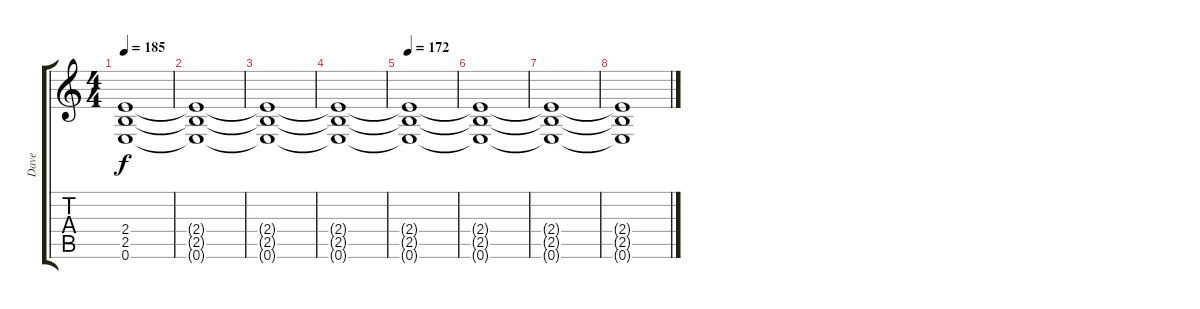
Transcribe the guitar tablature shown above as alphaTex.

\track ("Dave" "Dave") {instrument distortionguitar}
\staff {score tabs}
\tuning (E4 B3 G3 D3 A2 E2) {hide}
\ts (4 4)
\tempo 185
\clef g2
\ks c
(2.4{t} 2.5{t} 0.6{t}).1{dy f} |
(2.4{t} 2.5{t} 0.6{t}).1 |
(2.4{t} 2.5{t} 0.6{t}).1{volume 7} |
(2.4{t} 2.5{t} 0.6{t}).1 |
\tempo 172
(2.4{t} 2.5{t} 0.6{t}).1 |
(2.4{t} 2.5{t} 0.6{t}).1 |
(2.4{t} 2.5{t} 0.6{t}).1{volume 7} |
(2.4{t} 2.5{t} 0.6{t}).1
